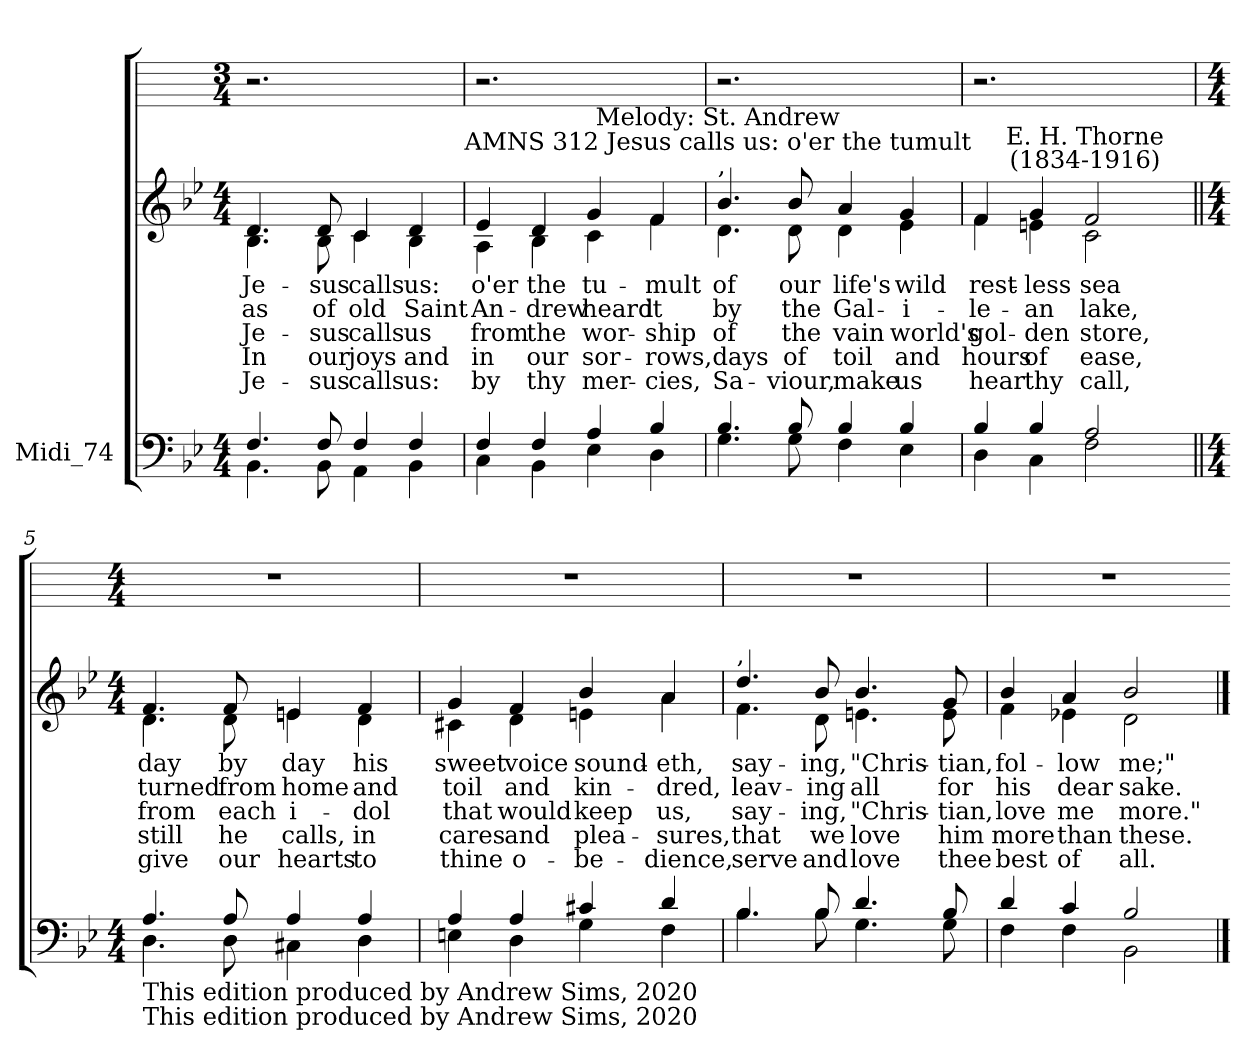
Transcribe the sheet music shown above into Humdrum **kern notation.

**kern	**kern	**text	**text	**text	**text	**text	**kern
*part3	*part2	*part2	*part2	*part2	*part2	*part2	*part1
*staff3	*staff2	*staff2	*staff2	*staff2	*staff2	*staff2	*staff1
*I"Midi_74	*	*	*	*	*	*	*
*clefF4	*clefG2	*	*	*	*	*	*
*k[b-e-]	*k[b-e-]	*	*	*	*	*	*
*B-:	*B-:	*	*	*	*	*	*
*M4/4	*M4/4	*	*	*	*	*	*M3/4
=1	=1	=1	=1	=1	=1	=1	=1
*^	*	*	*	*	*	*	*
!	!	!LO:TX:a:cj:t=Cecil Frances Alexander\n(1818-1895)	!	!	!	!	!	!
!	!	!	!LO:LY:b	!LO:LY:b	!LO:LY:b	!LO:LY:b	!LO:LY:b	!
*	*	*^	*	*	*	*	*	*
4.F/	4.BB-\	4.d/	4.B-\	Je-	-as	Je-	-In	Je-	2.r
!	!	!	!	!LO:LY:b	!LO:LY:b	!LO:LY:b	!LO:LY:b	!LO:LY:b	!
8F/	8BB-\	8d/	8B-\	-sus	of	sus	our	sus	.
!	!	!	!	!LO:LY:b	!LO:LY:b	!LO:LY:b	!LO:LY:b	!LO:LY:b	!
4F/	4AA\	4c/	4c\	calls	old	calls	joys	calls	.
!	!	!	!	!LO:LY:b	!LO:LY:b	!LO:LY:b	!LO:LY:b	!LO:LY:b	!
4F/	4BB-\	4d/	4B-\	us:	Saint	us	and	us:	4ryy
=2	=2	=2	=2	=2	=2	=2	=2	=2	=2
!	!	!	!	!LO:LY:b	!LO:LY:b	!LO:LY:b	!LO:LY:b	!LO:LY:b	!
4F/	4C\	4e-/	4A\	o'er	An-	-from	in	by	2.r
!	!	!	!	!LO:LY:b	!LO:LY:b	!LO:LY:b	!LO:LY:b	!LO:LY:b	!
4F/	4BB-\	4d/	4B-\	the	drew	the	our	thy	.
!	!	!	!	!LO:LY:b	!LO:LY:b	!LO:LY:b	!LO:LY:b	!LO:LY:b	!
4A/	4E-\	4g/	4c\	tu-	-heard	wor-	-sor-	-mer-	.
!	!	!	!	!LO:LY:b	!LO:LY:b	!LO:LY:b	!LO:LY:b	!LO:LY:b	!
4B-/	4D\	4f/	4f\	-mult	it	ship	rows,	cies,	4ryy
=3	=3	=3	=3	=3	=3	=3	=3	=3	=3
!	!	!LO:TX:a:t=,	!	!	!	!	!	!	!
!	!	!LO:TX:a:cj:t=AMNS 312 Jesus calls us&colon; o'er the tumult	!	!	!	!	!	!	!
!	!	!LO:TX:a:cj:t=Melody&colon; St. Andrew	!	!	!	!	!	!	!
!	!	!	!	!LO:LY:b	!LO:LY:b	!LO:LY:b	!LO:LY:b	!LO:LY:b	!
4.B-/	4.G\	4.b-/	4.d\	of	by	of	days	Sa-	2.r
!	!	!	!	!LO:LY:b	!LO:LY:b	!LO:LY:b	!LO:LY:b	!LO:LY:b	!
8B-/	8G\	8b-/	8d\	-our	the	the	of	viour,	.
!	!	!	!	!LO:LY:b	!LO:LY:b	!LO:LY:b	!LO:LY:b	!LO:LY:b	!
4B-/	4F\	4a/	4d\	life's	Gal-	-vain	toil	make	.
!	!	!	!	!LO:LY:b	!LO:LY:b	!LO:LY:b	!LO:LY:b	!LO:LY:b	!
4B-/	4E-\	4g/	4e-\	wild	i-	-world's	and	us	4ryy
=4	=4	=4	=4	=4	=4	=4	=4	=4	=4
!	!	!	!	!LO:LY:b	!LO:LY:b	!LO:LY:b	!LO:LY:b	!LO:LY:b	!
4B-/	4D\	4f/	4f\	rest-	-le-	-gol-	-hours	hear	2.r
!	!	!	!	!LO:LY:b	!LO:LY:b	!LO:LY:b	!LO:LY:b	!LO:LY:b	!
4B-/	4C\	4g/	4en\	less	an	den	of	thy	.
!	!	!LO:TX:a:cj:t=E. H. Thorne\n(1834-1916)	!	!	!	!	!	!	!
!	!	!	!	!LO:LY:b	!LO:LY:b	!LO:LY:b	!LO:LY:b	!LO:LY:b	!
2A/	2F\	2f/	2c\	sea	lake,	store,	ease,	call,	.
.	.	.	.	.	.	.	.	.	4ryy
!!LO:LB:g=z
=5||	=5||	=5||	=5||	=5	=5	=5	=5	=5	=5
*M4/4	*	*M4/4	*	*	*	*	*	*	*M4/4
!LO:TX:b:t=This edition produced by Andrew Sims, 2020	!	!	!	!	!	!	!	!	!
!LO:TX:b:t=This edition produced by Andrew Sims, 2020	!	!	!	!	!	!	!	!	!
!	!	!	!	!LO:LY:b	!LO:LY:b	!LO:LY:b	!LO:LY:b	!LO:LY:b	!
4.A/	4.D\	4.f/	4.d\	day	turned	from	still	give	1r
!	!	!	!	!LO:LY:b	!LO:LY:b	!LO:LY:b	!LO:LY:b	!LO:LY:b	!
8A/	8D\	8f/	8d\	by	from	each	he	our	.
!	!	!	!	!LO:LY:b	!LO:LY:b	!LO:LY:b	!LO:LY:b	!LO:LY:b	!
4A/	4C#X\	4en/	4en\	day	home	i-	-calls,	hearts	.
!	!	!	!	!LO:LY:b	!LO:LY:b	!LO:LY:b	!LO:LY:b	!LO:LY:b	!
4A/	4D\	4f/	4d\	his	and	dol	in	to	.
=6	=6	=6	=6	=6	=6	=6	=6	=6	=6
!	!	!	!	!LO:LY:b	!LO:LY:b	!LO:LY:b	!LO:LY:b	!LO:LY:b	!
4A/	4En\	4g/	4c#X\	sweet	toil	that	cares	thine	1r
!	!	!	!	!LO:LY:b	!LO:LY:b	!LO:LY:b	!LO:LY:b	!LO:LY:b	!
4A/	4D\	4f/	4d\	voice	and	would	and	o-	.
!	!	!	!	!LO:LY:b	!LO:LY:b	!LO:LY:b	!LO:LY:b	!LO:LY:b	!
4c#X/	4G\	4b-/	4en\	-sound-	-kin-	-keep	plea-	-be-	.
!	!	!	!	!LO:LY:b	!LO:LY:b	!LO:LY:b	!LO:LY:b	!LO:LY:b	!
4d/	4F\	4a/	4a\	-eth,	dred,	us,	sures,	dience,	.
=7	=7	=7	=7	=7	=7	=7	=7	=7	=7
!	!	!LO:TX:a:t=,	!	!	!	!	!	!	!
!	!	!	!	!LO:LY:b	!LO:LY:b	!LO:LY:b	!LO:LY:b	!LO:LY:b	!
4.B-/	4.B-\	4.dd/	4.f\	say-	-leav-	-say-	-that	serve	1r
!	!	!	!	!LO:LY:b	!LO:LY:b	!LO:LY:b	!LO:LY:b	!LO:LY:b	!
8B-/	8B-\	8b-/	8d\	ing,	ing	ing,	we	and	.
!	!	!	!	!LO:LY:b	!LO:LY:b	!LO:LY:b	!LO:LY:b	!LO:LY:b	!
4.d/	4.G\	4.b-/	4.en\	"Chris-	-all	"Chris-	-love	love	.
!	!	!	!	!LO:LY:b	!LO:LY:b	!LO:LY:b	!LO:LY:b	!LO:LY:b	!
8B-/	8G\	8g/	8e\	tian,	for	tian,	him	thee	.
=8	=8	=8	=8	=8	=8	=8	=8	=8	=8
!	!	!	!	!LO:LY:b	!LO:LY:b	!LO:LY:b	!LO:LY:b	!LO:LY:b	!
4d/	4F\	4b-/	4f\	fol-	-his	love	more	best	1r
!	!	!	!	!LO:LY:b	!LO:LY:b	!LO:LY:b	!LO:LY:b	!LO:LY:b	!
4c/	4F\	4a/	4e-X\	low	dear	me	than	of	.
!	!	!	!	!LO:LY:b	!LO:LY:b	!LO:LY:b	!LO:LY:b	!LO:LY:b	!
2B-/	2BB-\	2b-/	2d\	me;"	sake.	more."	these.	all.	.
*v	*v	*	*	*	*	*	*	*	*
*	*v	*v	*	*	*	*	*	*
==	==	=	=	=	=	=	=
*-	*-	*-	*-	*-	*-	*-	*-
